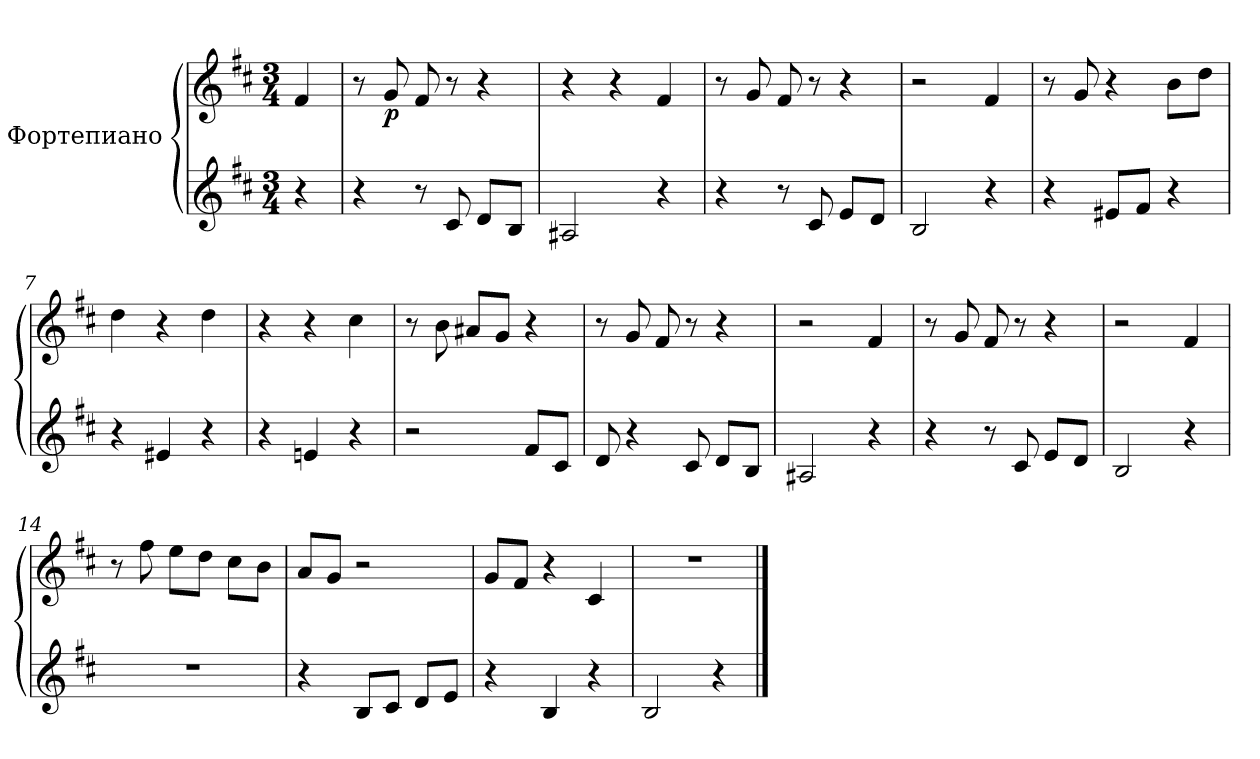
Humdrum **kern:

**kern	**kern	**dynam
*part1	*part1	*part1
*staff2	*staff1	*staff1/2
*I"Фортепиано	*	*
*clefG2	*clefG2	*
*k[f#c#]	*k[f#c#]	*
*M3/4	*M3/4	*
=1	=1	=1
4r	4f#/	.
=2	=2	=2
4r	8r	.
!	!	!LO:DY:b
.	8g/	p
8r	8f#/	.
8c#/	8r	.
8d/L	4r	.
8B/J	.	.
=3	=3	=3
2A#X/	4r	.
.	4r	.
4r	4f#/	.
=4	=4	=4
4r	8r	.
.	8g/	.
8r	8f#/	.
8c#/	8r	.
8e/L	4r	.
8d/J	.	.
=5	=5	=5
2B/	2r	.
4r	4f#/	.
!!LO:LB:g=z
=6	=6	=6
4r	8r	.
.	8g/	.
8e#X/L	4r	.
8f#/J	.	.
4r	8b\L	.
.	8dd\J	.
=7	=7	=7
4r	4dd\	.
4e#X/	4r	.
4r	4dd\	.
=8	=8	=8
4r	4r	.
4en/	4r	.
4r	4cc#\	.
=9	=9	=9
2r	8r	.
.	8b\	.
.	8a#X/L	.
.	8g/J	.
8f#/L	4r	.
8c#/J	.	.
!!LO:LB:g=z
=10	=10	=10
8d/	8r	.
4r	8g/	.
.	8f#/	.
8c#/	8r	.
8d/L	4r	.
8B/J	.	.
=11	=11	=11
2A#X/	2r	.
4r	4f#/	.
=12	=12	=12
4r	8r	.
.	8g/	.
8r	8f#/	.
8c#/	8r	.
8e/L	4r	.
8d/J	.	.
=13	=13	=13
2B/	2r	.
4r	4f#/	.
!!LO:LB:g=z
=14	=14	=14
2.r	8r	.
.	8ff#\	.
.	8ee\L	.
.	8dd\J	.
.	8cc#\L	.
.	8b\J	.
=15	=15	=15
4r	8a/L	.
.	8g/J	.
8B/L	2r	.
8c#/J	.	.
8d/L	.	.
8e/J	.	.
=16	=16	=16
4r	8g/L	.
.	8f#/J	.
4B/	4r	.
4r	4c#/	.
=17	=17	=17
2B/	2.r	.
4r	.	.
==	==	==
*-	*-	*-
